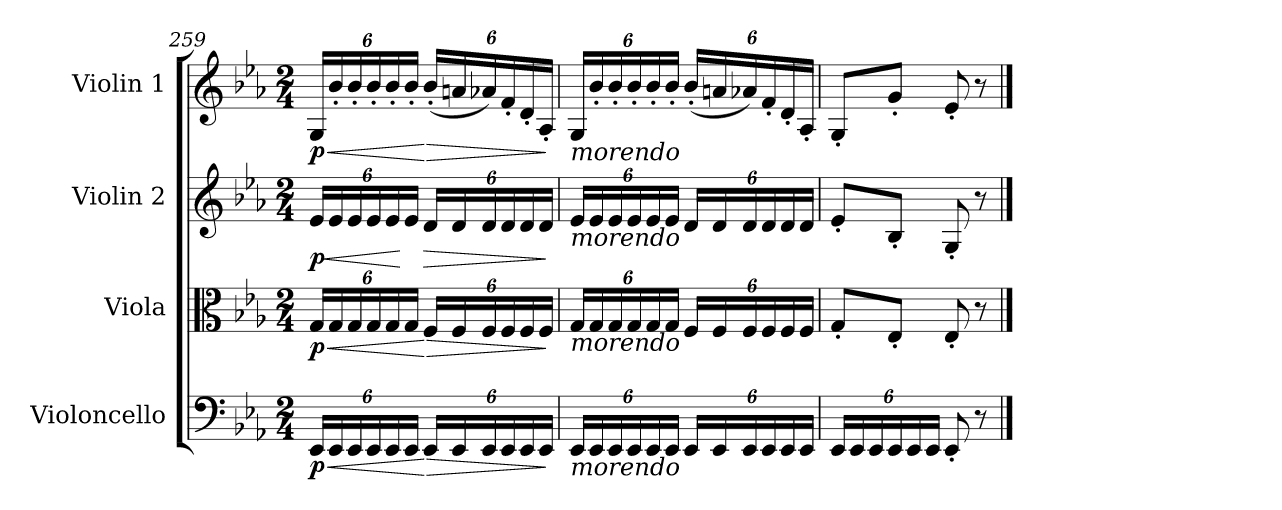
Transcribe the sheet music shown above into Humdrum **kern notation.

**kern	**dynam	**kern	**dynam	**kern	**dynam	**kern	**dynam
*part4	*part4	*part3	*part3	*part2	*part2	*part1	*part1
*staff4	*staff4	*staff3	*staff3	*staff2	*staff2	*staff1	*staff1
*I"Violoncello	*	*I"Viola	*	*I"Violin 2	*	*I"Violin 1	*
*I'Vc	*	*I'Vla	*	*I'Vln	*	*I'Vln	*
*clefF4	*	*clefC3	*	*clefG2	*	*clefG2	*
*k[b-e-a-]	*	*k[b-e-a-]	*	*k[b-e-a-]	*	*k[b-e-a-]	*
*M2/4	*	*M2/4	*	*M2/4	*	*M2/4	*
*Xbrackettup	*	*	*	*	*	*	*
=259	=259	=259	=259	=259	=259	=259	=259
!	!LO:HP:b	!	!	!	!	!	!
*	*	*Xbrackettup	*	*	*	*	*
!	!	!	!LO:HP:b	!	!	!	!
*	*	*	*	*Xbrackettup	*	*Xbrackettup	*
!	!LO:DY:n=1:b	!	!LO:DY:n=1:b	!	!LO:DY:b	!	!LO:HP:b
!	!	!	!	!	!	!	!LO:DY:n=1:b
24EE-/LL	< p	24G/LL	< p	24e-/LL	p	24G/LL	< p
!	!	!	!	!	!LO:HP:b	!	!
24EE-/	.	24G/	.	24e-/	<	24b-'/	.
24EE-/	.	24G/	.	24e-/	.	24b-'/	.
24EE-/	.	24G/	.	24e-/	.	24b-'/	.
24EE-/	.	24G/	.	24e-/	.	24b-'/	.
24EE-/JJ	.	24G/JJ	.	24e-/JJ	[	24b-'/JJ	.
!	!LO:HP:n=1:b	!	!LO:HP:n=1:b	!	!LO:HP:b	!	!LO:HP:n=1:b
24EE-/LL	[ >	24F/LL	[ >	24d/LL	>	(<24b-'/LL	[ >
24EE-/	.	24F/	.	24d/	.	24an/	.
24EE-/	.	24F/	.	24d/	.	24a-X/)	.
24EE-/	.	24F/	.	24d/	.	24f'/	.
24EE-/	.	24F/	.	24d/	.	24d'/	.
24EE-/JJ	.	24F/JJ	.	24d/JJ	.	24A-'/JJ	.
.	]	.	]	.	]	.	]
=260	=260	=260	=260	=260	=260	=260	=260
!	!	!	!	!	!	!LO:TX:b:i:t=morendo	!
!	!	!	!	!LO:TX:b:i:t=morendo	!	!	!
!	!	!LO:TX:b:i:t=morendo	!	!	!	!	!
!LO:TX:b:i:t=morendo	!	!	!	!	!	!	!
24EE-/LL	.	24G/LL	.	24e-/LL	.	24G/LL	.
24EE-/	.	24G/	.	24e-/	.	24b-'/	.
24EE-/	.	24G/	.	24e-/	.	24b-'/	.
24EE-/	.	24G/	.	24e-/	.	24b-'/	.
24EE-/	.	24G/	.	24e-/	.	24b-'/	.
24EE-/JJ	.	24G/JJ	.	24e-/JJ	.	24b-'/JJ	.
24EE-/LL	.	24F/LL	.	24d/LL	.	(<24b-'/LL	.
24EE-/	.	24F/	.	24d/	.	24an/	.
24EE-/	.	24F/	.	24d/	.	24a-X/)	.
24EE-/	.	24F/	.	24d/	.	24f'/	.
24EE-/	.	24F/	.	24d/	.	24d'/	.
24EE-/JJ	.	24F/JJ	.	24d/JJ	.	24A-'/JJ	.
=261	=261	=261	=261	=261	=261	=261	=261
24EE-/LL	.	8G'/L	.	8e-'/L	.	8G'/L	.
24EE-/	.	.	.	.	.	.	.
24EE-/	.	.	.	.	.	.	.
24EE-/	.	8E-'/J	.	8B-'/J	.	8g'/J	.
24EE-/	.	.	.	.	.	.	.
24EE-/JJ	.	.	.	.	.	.	.
8EE-'/	.	8E-'/	.	8G'/	.	8e-'/	.
8r	.	8r	.	8r	.	8r	.
==	==	==	==	==	==	==	==
*-	*-	*-	*-	*-	*-	*-	*-
